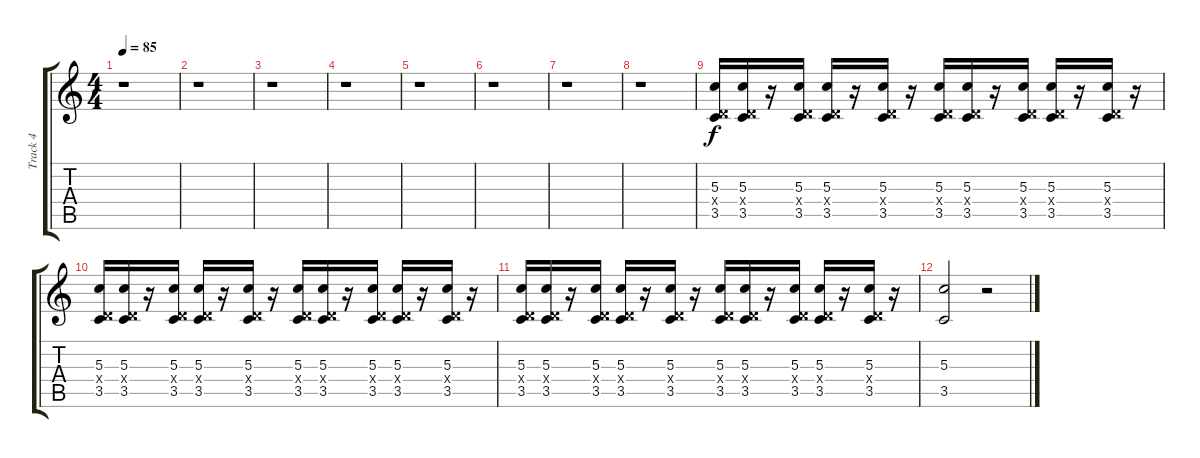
\track ("Track 4" "Track 4") {instrument overdrivenguitar}
\staff {score tabs}
\tuning (E4 B3 G3 D3 A2 E2) {hide}
\ts (4 4)
\tempo 85
\clef g2
\ks c
r.1{dy f instrument overdrivenguitar} |
r.1 |
r.1 |
r.1 |
r.1 |
r.1 |
r.1 |
r.1 |
(5.3 0.4{x} 3.5).16 (5.3 0.4{x} 3.5).16 r.16 (5.3 0.4{x} 3.5).16 (5.3 0.4{x} 3.5).16 r.16 (5.3 0.4{x} 3.5).16 r.16 (5.3 0.4{x} 3.5).16 (5.3 0.4{x} 3.5).16 r.16 (5.3 0.4{x} 3.5).16 (5.3 0.4{x} 3.5).16 r.16 (5.3 0.4{x} 3.5).16 r.16 |
(5.3 0.4{x} 3.5).16 (5.3 0.4{x} 3.5).16 r.16 (5.3 0.4{x} 3.5).16 (5.3 0.4{x} 3.5).16 r.16 (5.3 0.4{x} 3.5).16 r.16 (5.3 0.4{x} 3.5).16 (5.3 0.4{x} 3.5).16 r.16 (5.3 0.4{x} 3.5).16 (5.3 0.4{x} 3.5).16 r.16 (5.3 0.4{x} 3.5).16 r.16 |
(5.3 0.4{x} 3.5).16 (5.3 0.4{x} 3.5).16 r.16 (5.3 0.4{x} 3.5).16 (5.3 0.4{x} 3.5).16 r.16 (5.3 0.4{x} 3.5).16 r.16 (5.3 0.4{x} 3.5).16 (5.3 0.4{x} 3.5).16 r.16 (5.3 0.4{x} 3.5).16 (5.3 0.4{x} 3.5).16 r.16 (5.3 0.4{x} 3.5).16 r.16 |
(5.3 3.5).2 r.2
